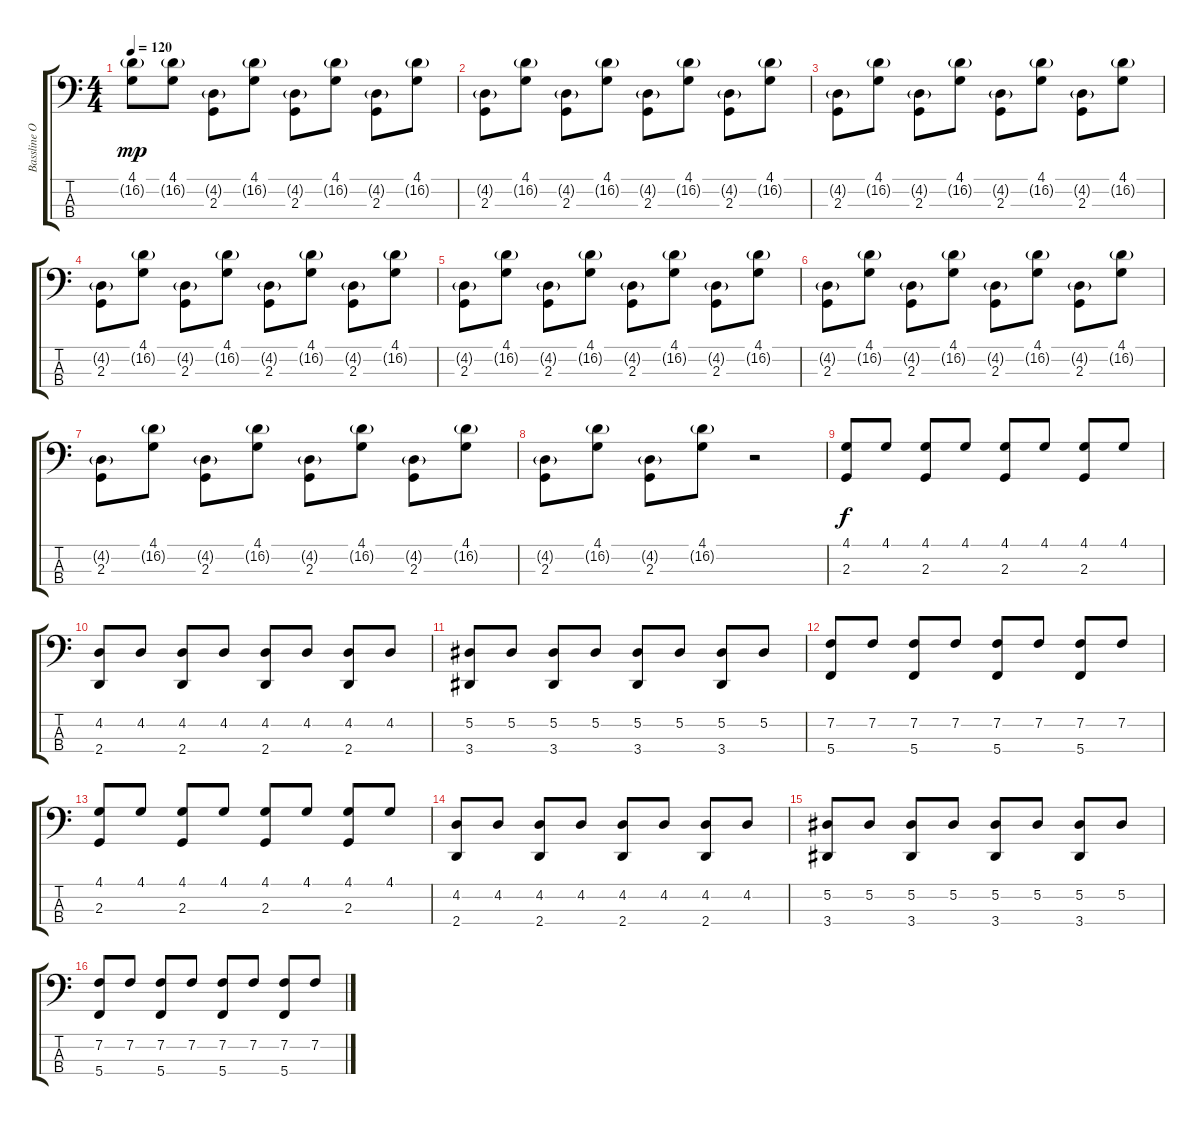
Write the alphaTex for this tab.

\track ("Bassline Overdub" "Bassline O") {instrument distortionguitar}
\staff {score tabs}
\tuning (Eb2 Bb1 F1 C1) {hide}
\ts (4 4)
\tempo 120
\clef f4
\ks c
(4.1 16.2{g}).8{dy mp volume 3 balance 0} (4.1 16.2{g}).8 (4.2{g} 2.3).8 (4.1 16.2{g}).8 (4.2{g} 2.3).8 (4.1 16.2{g}).8 (4.2{g} 2.3).8 (4.1 16.2{g}).8 |
(4.2{g} 2.3).8 (4.1 16.2{g}).8 (4.2{g} 2.3).8 (4.1 16.2{g}).8 (4.2{g} 2.3).8 (4.1 16.2{g}).8 (4.2{g} 2.3).8 (4.1 16.2{g}).8 |
(4.2{g} 2.3).8{balance 16} (4.1 16.2{g}).8 (4.2{g} 2.3).8 (4.1 16.2{g}).8 (4.2{g} 2.3).8 (4.1 16.2{g}).8 (4.2{g} 2.3).8 (4.1 16.2{g}).8 |
(4.2{g} 2.3).8 (4.1 16.2{g}).8 (4.2{g} 2.3).8 (4.1 16.2{g}).8 (4.2{g} 2.3).8 (4.1 16.2{g}).8 (4.2{g} 2.3).8 (4.1 16.2{g}).8 |
(4.2{g} 2.3).8{volume 16 balance 8} (4.1 16.2{g}).8 (4.2{g} 2.3).8 (4.1 16.2{g}).8 (4.2{g} 2.3).8 (4.1 16.2{g}).8 (4.2{g} 2.3).8 (4.1 16.2{g}).8 |
(4.2{g} 2.3).8 (4.1 16.2{g}).8 (4.2{g} 2.3).8 (4.1 16.2{g}).8 (4.2{g} 2.3).8 (4.1 16.2{g}).8 (4.2{g} 2.3).8 (4.1 16.2{g}).8 |
(4.2{g} 2.3).8 (4.1 16.2{g}).8 (4.2{g} 2.3).8 (4.1 16.2{g}).8 (4.2{g} 2.3).8 (4.1 16.2{g}).8 (4.2{g} 2.3).8 (4.1 16.2{g}).8 |
(4.2{g} 2.3).8 (4.1 16.2{g}).8 (4.2{g} 2.3).8 (4.1 16.2{g}).8 r.2 |
(4.1 2.3).8{dy f} 4.1.8 (4.1 2.3).8 4.1.8 (4.1 2.3).8 4.1.8 (4.1 2.3).8 4.1.8 |
(4.2 2.4).8 4.2.8 (4.2 2.4).8 4.2.8 (4.2 2.4).8 4.2.8 (4.2 2.4).8 4.2.8 |
(5.2 3.4).8 5.2.8 (5.2 3.4).8 5.2.8 (5.2 3.4).8 5.2.8 (5.2 3.4).8 5.2.8 |
(7.2 5.4).8 7.2.8 (7.2 5.4).8 7.2.8 (7.2 5.4).8 7.2.8 (7.2 5.4).8 7.2.8 |
(4.1 2.3).8 4.1.8 (4.1 2.3).8 4.1.8 (4.1 2.3).8 4.1.8 (4.1 2.3).8 4.1.8 |
(4.2 2.4).8 4.2.8 (4.2 2.4).8 4.2.8 (4.2 2.4).8 4.2.8 (4.2 2.4).8 4.2.8 |
(5.2 3.4).8 5.2.8 (5.2 3.4).8 5.2.8 (5.2 3.4).8 5.2.8 (5.2 3.4).8 5.2.8 |
(7.2 5.4).8 7.2.8 (7.2 5.4).8 7.2.8 (7.2 5.4).8 7.2.8 (7.2 5.4).8 7.2.8
